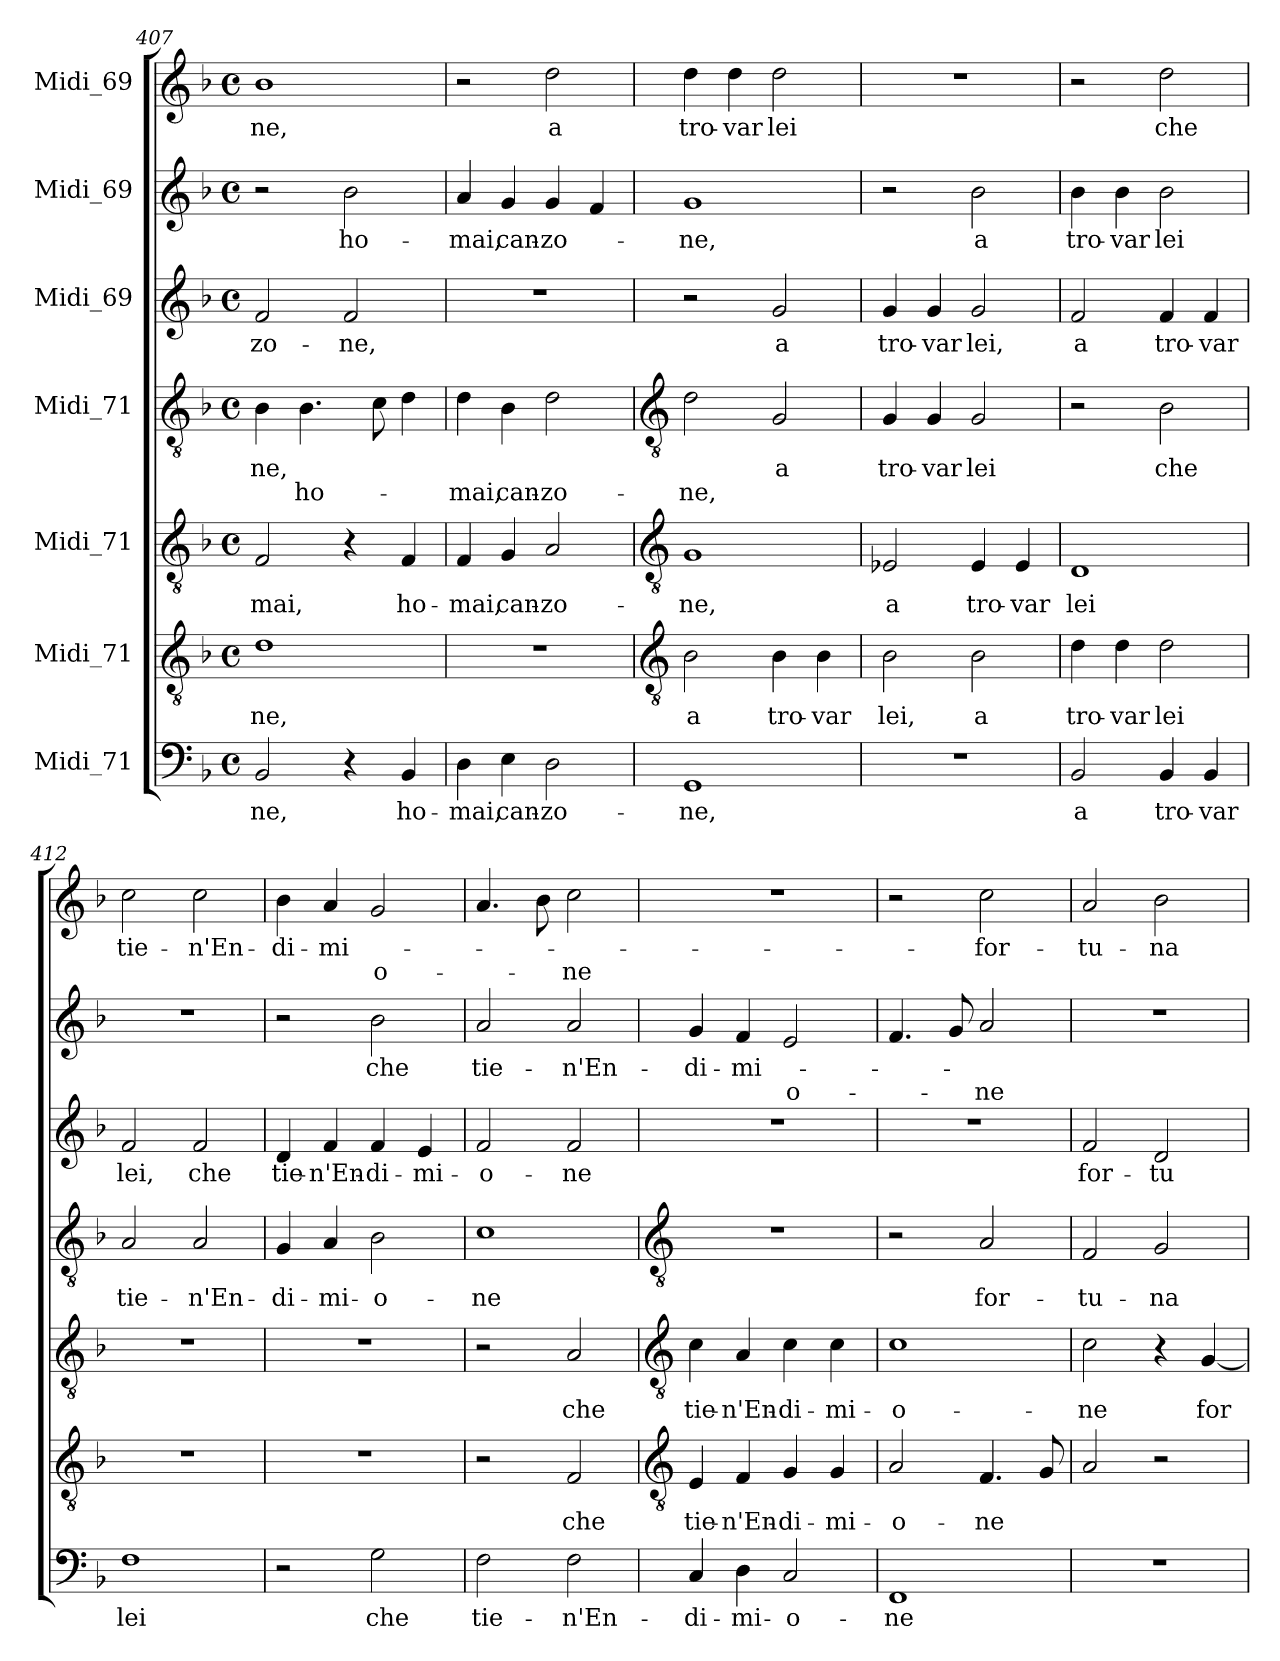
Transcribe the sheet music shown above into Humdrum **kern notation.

**kern	**text	**kern	**text	**kern	**text	**kern	**text	**text	**kern	**text	**kern	**text	**text	**kern	**text	**text
*part7	*part7	*part6	*part6	*part5	*part5	*part4	*part4	*part4	*part3	*part3	*part2	*part2	*part2	*part1	*part1	*part1
*staff7	*staff7	*staff6	*staff6	*staff5	*staff5	*staff4	*staff4	*staff4	*staff3	*staff3	*staff2	*staff2	*staff2	*staff1	*staff1	*staff1
*I"Midi_71	*	*I"Midi_71	*	*I"Midi_71	*	*I"Midi_71	*	*	*I"Midi_69	*	*I"Midi_69	*	*	*I"Midi_69	*	*
*clefF4	*	*clefGv2	*	*clefGv2	*	*clefGv2	*	*	*clefG2	*	*clefG2	*	*	*clefG2	*	*
*k[b-]	*	*k[b-]	*	*k[b-]	*	*k[b-]	*	*	*k[b-]	*	*k[b-]	*	*	*k[b-]	*	*
*F:	*	*F:	*	*F:	*	*F:	*	*	*F:	*	*F:	*	*	*F:	*	*
*M4/4	*	*M4/4	*	*M4/4	*	*M4/4	*	*	*M4/4	*	*M4/4	*	*	*M4/4	*	*
*met(c)	*	*met(c)	*	*met(c)	*	*met(c)	*	*	*met(c)	*	*met(c)	*	*	*met(c)	*	*
=407	=407	=407	=407	=407	=407	=407	=407	=407	=407	=407	=407	=407	=407	=407	=407	=407
!	!LO:LY:b	!	!LO:LY:b	!	!LO:LY:b	!	!LO:LY:b	!	!	!LO:LY:b	!	!	!	!	!LO:LY:b	!
2BB-	-ne,	1d	-ne,	2F	-mai,	4B-	-ne,	.	2f	-zo-	2r	.	.	1b-	-ne,	.
!	!	!	!	!	!	!	!	!LO:LY:b	!	!	!	!	!	!	!	!
.	.	.	.	.	.	4.B-	.	ho-	.	.	.	.	.	.	.	.
!	!	!	!	!	!	!	!	!	!	!LO:LY:b	!	!LO:LY:b	!	!	!	!
4r	.	.	.	4r	.	.	.	.	2f	-ne,	2b-	ho-	.	.	.	.
.	.	.	.	.	.	8c	.	.	.	.	.	.	.	.	.	.
!	!LO:LY:b	!	!	!	!LO:LY:b	!	!	!	!	!	!	!	!	!	!	!
4BB-	ho-	.	.	4F	ho-	4d	.	.	.	.	.	.	.	.	.	.
=408	=408	=408	=408	=408	=408	=408	=408	=408	=408	=408	=408	=408	=408	=408	=408	=408
!	!LO:LY:b	!	!	!	!LO:LY:b	!	!	!LO:LY:b	!	!	!	!LO:LY:b	!	!	!	!
4D	-mai,	1r	.	4F	-mai,	4d	.	-mai,	1r	.	4a	-mai,	.	2r	.	.
!	!LO:LY:b	!	!	!	!LO:LY:b	!	!	!LO:LY:b	!	!	!	!LO:LY:b	!	!	!	!
4E	can-	.	.	4G	can-	4B-	.	can-	.	.	4g	can-	.	.	.	.
!	!LO:LY:b	!	!	!	!LO:LY:b	!	!	!LO:LY:b	!	!	!	!LO:LY:b	!	!	!LO:LY:b	!
2D	-zo-	.	.	2A	-zo-	2d	.	-zo-	.	.	4g	-zo-	.	2dd	a	.
.	.	.	.	.	.	.	.	.	.	.	4f	.	.	.	.	.
!!LO:LB:g=z
=409	=409	=409	=409	=409	=409	=409	=409	=409	=409	=409	=409	=409	=409	=409	=409	=409
*	*	*clefGv2	*	*clefGv2	*	*clefGv2	*	*	*	*	*	*	*	*	*	*
!	!LO:LY:b	!	!LO:LY:b	!	!LO:LY:b	!	!	!LO:LY:b	!	!	!	!LO:LY:b	!	!	!LO:LY:b	!
1GG	-ne,	2B-	a	1G	-ne,	2d	.	-ne,	2r	.	1g	-ne,	.	4dd	tro-	.
!	!	!	!	!	!	!	!	!	!	!	!	!	!	!	!LO:LY:b	!
.	.	.	.	.	.	.	.	.	.	.	.	.	.	4dd	-var	.
!	!	!	!LO:LY:b	!	!	!	!LO:LY:b	!	!	!LO:LY:b	!	!	!	!	!LO:LY:b	!
.	.	4B-	tro-	.	.	2G	a	.	2g	a	.	.	.	2dd	lei	.
!	!	!	!LO:LY:b	!	!	!	!	!	!	!	!	!	!	!	!	!
.	.	4B-	-var	.	.	.	.	.	.	.	.	.	.	.	.	.
=410	=410	=410	=410	=410	=410	=410	=410	=410	=410	=410	=410	=410	=410	=410	=410	=410
!	!	!	!LO:LY:b	!	!LO:LY:b	!	!LO:LY:b	!	!	!LO:LY:b	!	!	!	!	!	!
1r	.	2B-	lei,	2E-X	a	4G	tro-	.	4g	tro-	2r	.	.	1r	.	.
!	!	!	!	!	!	!	!LO:LY:b	!	!	!LO:LY:b	!	!	!	!	!	!
.	.	.	.	.	.	4G	-var	.	4g	-var	.	.	.	.	.	.
!	!	!	!LO:LY:b	!	!LO:LY:b	!	!LO:LY:b	!	!	!LO:LY:b	!	!LO:LY:b	!	!	!	!
.	.	2B-	a	4E-	tro-	2G	lei	.	2g	lei,	2b-	a	.	.	.	.
!	!	!	!	!	!LO:LY:b	!	!	!	!	!	!	!	!	!	!	!
.	.	.	.	4E-	-var	.	.	.	.	.	.	.	.	.	.	.
=411	=411	=411	=411	=411	=411	=411	=411	=411	=411	=411	=411	=411	=411	=411	=411	=411
!	!LO:LY:b	!	!LO:LY:b	!	!LO:LY:b	!	!	!	!	!LO:LY:b	!	!LO:LY:b	!	!	!	!
2BB-	a	4d	tro-	1D	lei	2r	.	.	2f	a	4b-	tro-	.	2r	.	.
!	!	!	!LO:LY:b	!	!	!	!	!	!	!	!	!LO:LY:b	!	!	!	!
.	.	4d	-var	.	.	.	.	.	.	.	4b-	-var	.	.	.	.
!	!LO:LY:b	!	!LO:LY:b	!	!	!	!LO:LY:b	!	!	!LO:LY:b	!	!LO:LY:b	!	!	!LO:LY:b	!
4BB-	tro-	2d	lei	.	.	2B-	che	.	4f	tro-	2b-	lei	.	2dd	che	.
!	!LO:LY:b	!	!	!	!	!	!	!	!	!LO:LY:b	!	!	!	!	!	!
4BB-	-var	.	.	.	.	.	.	.	4f	-var	.	.	.	.	.	.
=412	=412	=412	=412	=412	=412	=412	=412	=412	=412	=412	=412	=412	=412	=412	=412	=412
!	!LO:LY:b	!	!	!	!	!	!LO:LY:b	!	!	!LO:LY:b	!	!	!	!	!LO:LY:b	!
1F	lei	1r	.	1r	.	2A	tie-	.	2f	lei,	1r	.	.	2cc	tie-	.
!	!	!	!	!	!	!	!LO:LY:b	!	!	!LO:LY:b	!	!	!	!	!LO:LY:b	!
.	.	.	.	.	.	2A	-n'En-	.	2f	che	.	.	.	2cc	-n'En-	.
=413	=413	=413	=413	=413	=413	=413	=413	=413	=413	=413	=413	=413	=413	=413	=413	=413
!	!	!	!	!	!	!	!LO:LY:b	!	!	!LO:LY:b	!	!	!	!	!LO:LY:b	!
2r	.	1r	.	1r	.	4G	-di-	.	4d	tie-	2r	.	.	4b-	-di-	.
!	!	!	!	!	!	!	!LO:LY:b	!	!	!LO:LY:b	!	!	!	!	!LO:LY:b	!
.	.	.	.	.	.	4A	-mi-	.	4f	-n'En-	.	.	.	4a	-mi-	.
!	!LO:LY:b	!	!	!	!	!	!LO:LY:b	!	!	!LO:LY:b	!	!LO:LY:b	!	!	!	!LO:LY:b
2G	che	.	.	.	.	2B-	-o-	.	4f	-di-	2b-	che	.	2g	.	-o-
!	!	!	!	!	!	!	!	!	!	!LO:LY:b	!	!	!	!	!	!
.	.	.	.	.	.	.	.	.	4e	-mi-	.	.	.	.	.	.
=414	=414	=414	=414	=414	=414	=414	=414	=414	=414	=414	=414	=414	=414	=414	=414	=414
!	!LO:LY:b	!	!	!	!	!	!LO:LY:b	!	!	!LO:LY:b	!	!LO:LY:b	!	!	!	!
2F	tie-	2r	.	2r	.	1c	-ne	.	2f	-o-	2a	tie-	.	4.a	.	.
.	.	.	.	.	.	.	.	.	.	.	.	.	.	8b-	.	.
!	!LO:LY:b	!	!LO:LY:b	!	!LO:LY:b	!	!	!	!	!LO:LY:b	!	!LO:LY:b	!	!	!	!LO:LY:b
2F	-n'En-	2F	che	2A	che	.	.	.	2f	-ne	2a	-n'En-	.	2cc	.	-ne
!!LO:LB:g=z
=415	=415	=415	=415	=415	=415	=415	=415	=415	=415	=415	=415	=415	=415	=415	=415	=415
*	*	*clefGv2	*	*clefGv2	*	*clefGv2	*	*	*	*	*	*	*	*	*	*
!	!LO:LY:b	!	!LO:LY:b	!	!LO:LY:b	!	!	!	!	!	!	!LO:LY:b	!	!	!	!
4C	-di-	4E	tie-	4c	tie-	1r	.	.	1r	.	4g	-di-	.	1r	.	.
!	!LO:LY:b	!	!LO:LY:b	!	!LO:LY:b	!	!	!	!	!	!	!LO:LY:b	!	!	!	!
4D	-mi-	4F	-n'En-	4A	-n'En-	.	.	.	.	.	4f	-mi-	.	.	.	.
!	!LO:LY:b	!	!LO:LY:b	!	!LO:LY:b	!	!	!	!	!	!	!	!LO:LY:b	!	!	!
2C	-o-	4G	-di-	4c	-di-	.	.	.	.	.	2e	.	-o-	.	.	.
!	!	!	!LO:LY:b	!	!LO:LY:b	!	!	!	!	!	!	!	!	!	!	!
.	.	4G	-mi-	4c	-mi-	.	.	.	.	.	.	.	.	.	.	.
=416	=416	=416	=416	=416	=416	=416	=416	=416	=416	=416	=416	=416	=416	=416	=416	=416
!	!LO:LY:b	!	!LO:LY:b	!	!LO:LY:b	!	!	!	!	!	!	!	!	!	!	!
1FF	-ne	2A	-o-	1c	-o-	2r	.	.	1r	.	4.f	.	.	2r	.	.
.	.	.	.	.	.	.	.	.	.	.	8g	.	.	.	.	.
!	!	!	!LO:LY:b	!	!	!	!LO:LY:b	!	!	!	!	!	!LO:LY:b	!	!LO:LY:b	!
.	.	4.F	-ne	.	.	2A	for-	.	.	.	2a	.	-ne	2cc	for-	.
.	.	8G	.	.	.	.	.	.	.	.	.	.	.	.	.	.
=417	=417	=417	=417	=417	=417	=417	=417	=417	=417	=417	=417	=417	=417	=417	=417	=417
!	!	!	!	!	!LO:LY:b	!	!LO:LY:b	!	!	!LO:LY:b	!	!	!	!	!LO:LY:b	!
1r	.	2A	.	2c	-ne	2F	-tu-	.	2f	for-	1r	.	.	2a	-tu-	.
!	!	!	!	!	!	!	!LO:LY:b	!	!	!LO:LY:b	!	!	!	!	!LO:LY:b	!
.	.	2r	.	4r	.	2G	-na-	.	2d	-tu-	.	.	.	2b-	-na-	.
!	!	!	!	!	!LO:LY:b	!	!	!	!	!	!	!	!	!	!	!
.	.	.	.	[4G	for-	.	.	.	.	.	.	.	.	.	.	.
=	=	=	=	=	=	=	=	=	=	=	=	=	=	=	=	=
*-	*-	*-	*-	*-	*-	*-	*-	*-	*-	*-	*-	*-	*-	*-	*-	*-
